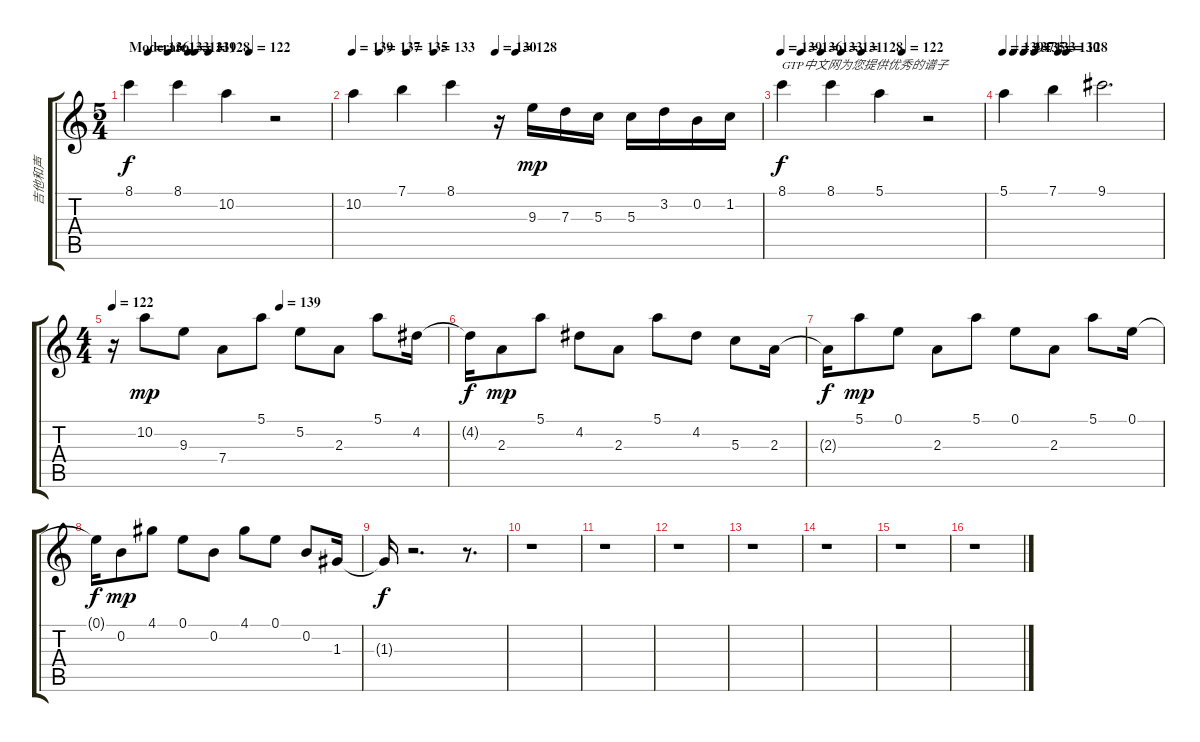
\track ("吉他和声" "吉他和声") {instrument acousticguitarsteel}
\staff {score tabs}
\tuning (E4 B3 G3 D3 A2 E2) {hide}
\ts (5 4)
\tempo (139 "Moderate")
\tempo (136 0.1)
\tempo (133 0.2)
\tempo (131 0.3)
\tempo (128 0.4)
\tempo (122 0.6)
\tempo (139 "Moderate")
\clef g2
\ks c
8.1.4{dy f instrument acousticguitarsteel} 8.1.4 10.2.4 r.2 |
\tempo 139
\tempo (137 0.06666666666666667)
\tempo (135 0.13333333333333333)
\tempo (133 0.2)
\tempo (130 0.35)
\tempo (128 0.4)
10.2.4 7.1.4 8.1.4 r.16 9.3.16{dy mp} 7.3.16 5.3.16 5.3.16 3.2.16 0.2.16 1.2.16 |
\tempo 139
\tempo (136 0.1)
\tempo (133 0.2)
\tempo (131 0.3)
\tempo (128 0.4)
\tempo (122 0.6)
8.1.4{txt "GTP中文网为您提供优秀的谱子" dy f} 8.1.4 5.1.4 r.2 |
\tempo 139
\tempo (137 0.06666666666666667)
\tempo (135 0.13333333333333333)
\tempo (133 0.2)
\tempo (130 0.35)
\tempo (128 0.4)
5.1.4 7.1.4 9.1.2{d} |
\ts (4 4)
\tempo 122
\tempo (139 0.5)
r.16 10.2.8{dy mp balance 8} 9.3.8 7.4.8 5.1.8 5.2.8 2.3.8 5.1.8 4.2.16 |
4.2{t}.16{dy f} 2.3.8{dy mp} 5.1.8 4.2.8 2.3.8 5.1.8 4.2.8 5.3.8 2.3.16 |
2.3{t}.16{dy f} 5.1.8{dy mp} 0.1.8 2.3.8 5.1.8 0.1.8 2.3.8 5.1.8 0.1.16 |
0.1{t}.16{dy f} 0.2.8{dy mp} 4.1.8 0.1.8 0.2.8 4.1.8 0.1.8 0.2.8 1.3.16 |
1.3{t}.16{dy f} r.2{d} r.8{d} |
r.1 |
r.1 |
r.1 |
r.1 |
r.1 |
r.1 |
r.1
